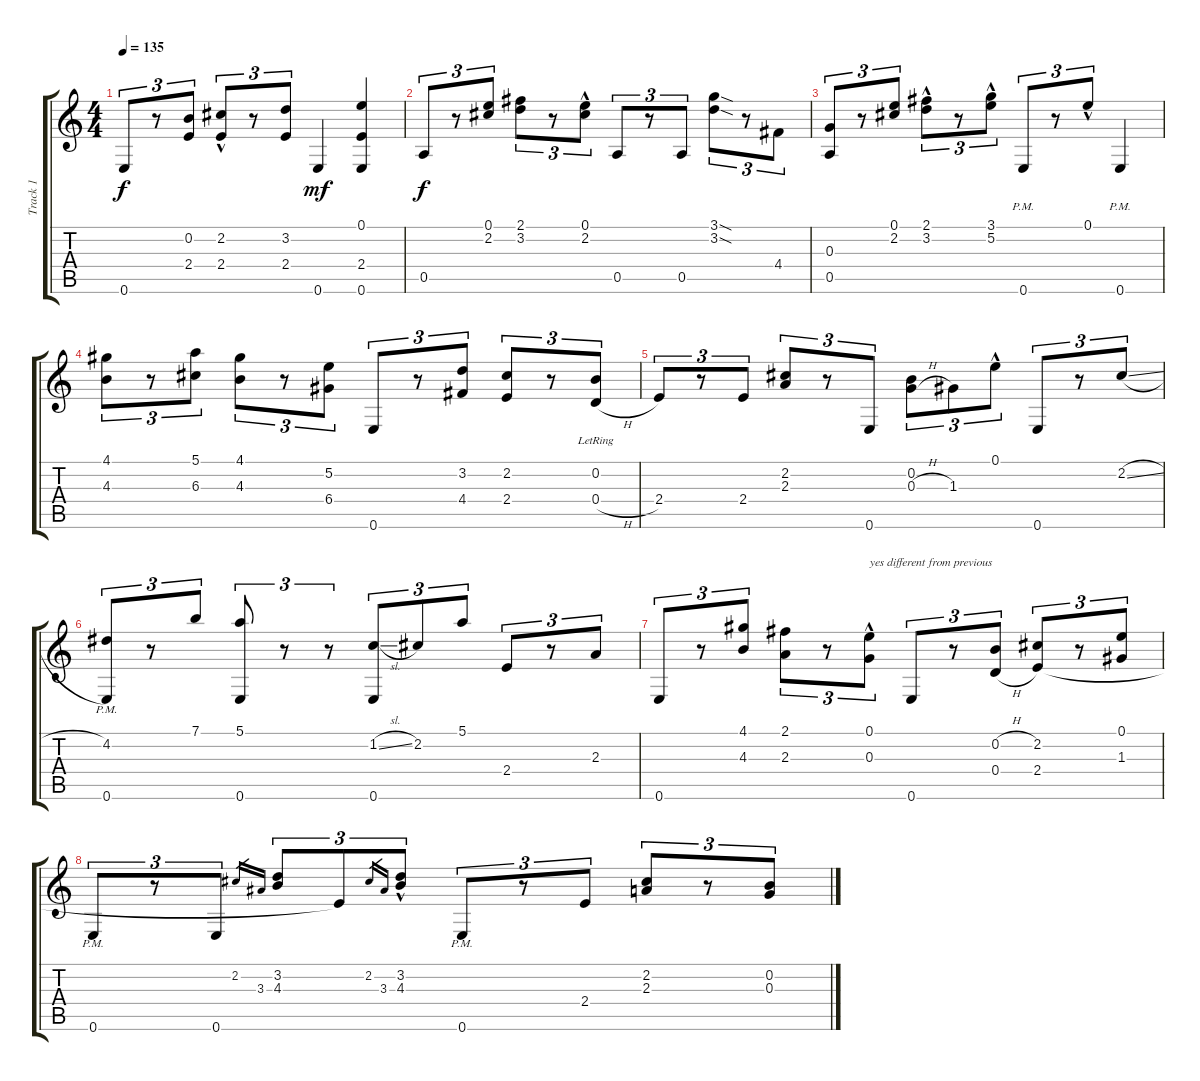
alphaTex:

\track ("Track 1" "Track 1") {instrument acousticguitarnylon}
\staff {score tabs}
\tuning (E4 B3 G3 D3 A2 E2) {hide}
\ts (4 4)
\tempo 135
\clef g2
\ks c
0.6.8{tu (3 2) dy f} r.8{tu (3 2)} (0.2 2.4).8{tu (3 2)} (2.2{hac} 2.4{hac}).8{tu (3 2)} r.8{tu (3 2)} (3.2 2.4).8{tu (3 2)} 0.6.4{dy mf} (0.1 2.4 0.6).4 |
0.5.8{tu (3 2) dy f} r.8{tu (3 2)} (0.1 2.2).8{tu (3 2)} (2.1 3.2).8{tu (3 2)} r.8{tu (3 2)} (0.1{hac} 2.2{hac}).8{tu (3 2)} 0.5.8{tu (3 2)} r.8{tu (3 2)} 0.5.8{tu (3 2)} (3.1{sod} 3.2{sod}).8{tu (3 2)} r.8{tu (3 2)} 4.4.8{tu (3 2)} |
(0.3 0.5).8{tu (3 2)} r.8{tu (3 2)} (0.1 2.2).8{tu (3 2)} (2.1 3.2{hac}).8{tu (3 2)} r.8{tu (3 2)} (3.1{hac} 5.2).8{tu (3 2)} 0.6{pm}.8{tu (3 2)} r.8{tu (3 2)} 0.1{hac}.8{tu (3 2)} 0.6{pm}.4 |
(4.1 4.3).8{tu (3 2)} r.8{tu (3 2)} (5.1 6.3).8{tu (3 2)} (4.1 4.3).8{tu (3 2)} r.8{tu (3 2)} (5.2 6.4).8{tu (3 2)} 0.6.8{tu (3 2)} r.8{tu (3 2)} (3.2 4.4).8{tu (3 2)} (2.2 2.4).8{tu (3 2)} r.8{tu (3 2)} (0.2{lr} 0.4{h}).8{tu (3 2)} |
2.4.8{tu (3 2)} r.8{tu (3 2)} 2.4.8{tu (3 2)} (2.2 2.3).8{tu (3 2)} r.8{tu (3 2)} 0.6.8{tu (3 2)} (0.2 0.3{h}).8{tu (3 2)} 1.3.8{tu (3 2)} 0.1{hac}.8{tu (3 2)} 0.6.8{tu (3 2)} r.8{tu (3 2)} 2.2{sl}.8{tu (3 2)} |
(4.2 0.6{pm}).8{tu (3 2)} r.8{tu (3 2)} 7.1.8{tu (3 2)} (5.1 0.6).8{tu (3 2)} r.8{tu (3 2)} r.8{tu (3 2)} (1.2{sl} 0.6).8{tu (3 2)} 2.2.8{tu (3 2)} 5.1.8{tu (3 2)} 2.4.8{tu (3 2)} r.8{tu (3 2)} 2.3.8{tu (3 2)} |
0.6.8{tu (3 2)} r.8{tu (3 2)} (4.1 4.3).8{tu (3 2)} (2.1 2.3).8{tu (3 2)} r.8{tu (3 2)} (0.1{hac} 0.3{hac}).8{tu (3 2) txt "yes different from previous"} 0.6.8{tu (3 2)} r.8{tu (3 2)} (0.2{h} 0.4{h}).8{tu (3 2)} (2.2 2.4).8{tu (3 2)} r.8{tu (3 2)} (0.1 1.3).8{tu (3 2)} |
0.6{pm}.8{tu (3 2)} r.8{tu (3 2)} 0.6.8{tu (3 2)} 2.2.16{gr} 3.3.16{gr} (3.2 4.3).8{tu (3 2)} 2.4{t}.8{tu (3 2)} 2.2.16{gr} 3.3.16{gr} (3.2{hac} 4.3{hac}).8{tu (3 2)} 0.6{pm}.8{tu (3 2)} r.8{tu (3 2)} 2.4.8{tu (3 2)} (2.2 2.3).8{tu (3 2)} r.8{tu (3 2)} (0.2 0.3{h}).8{tu (3 2)}
